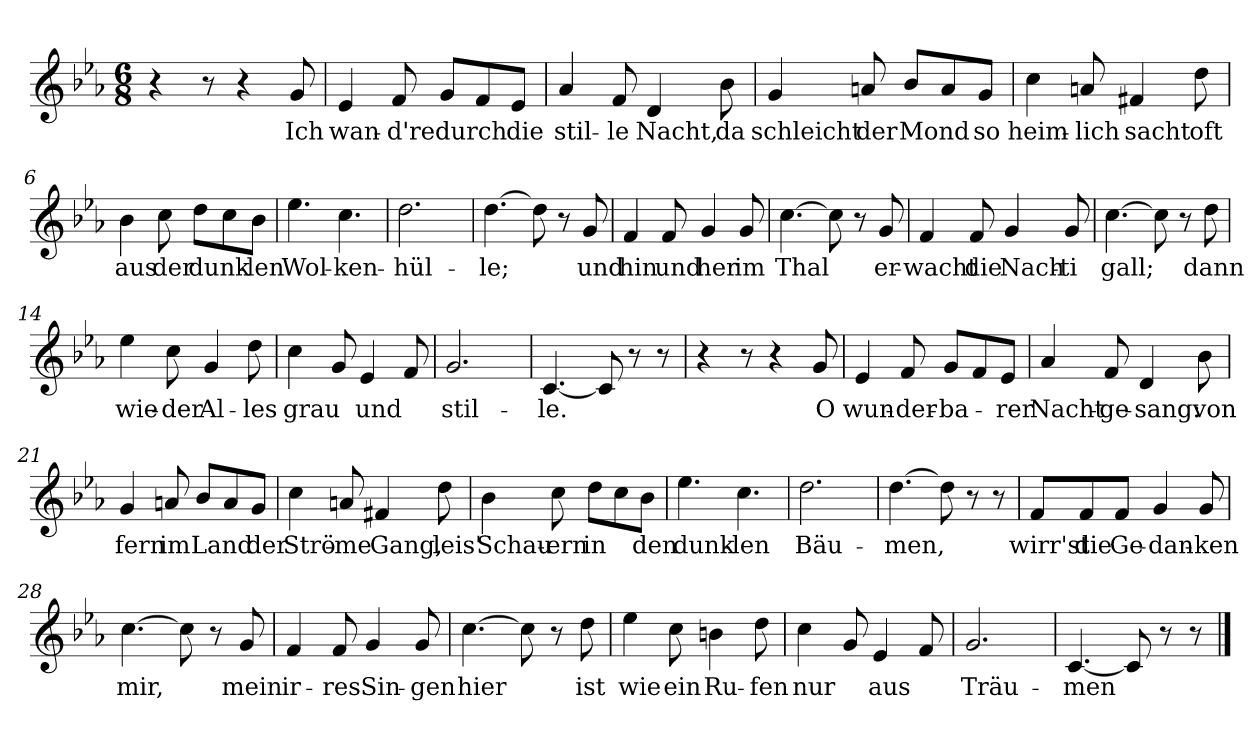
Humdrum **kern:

**kern	**text
*part1	*part1
*staff1	*staff1
*clefG2	*
*k[b-e-a-]	*
*M6/8	*
=1	=1
4r	.
8r	.
4r	.
!	!LO:LY:b
8g/	Ich
=2	=2
!	!LO:LY:b
4e-/	wan-
!	!LO:LY:b
8f/	-d're
!	!LO:LY:b
8g/L	durch
8f/	.
!	!LO:LY:b
8e-/J	die
=3	=3
!	!LO:LY:b
4a-/	stil-
!	!LO:LY:b
8f/	-le
!	!LO:LY:b
4d/	Nacht,
!	!LO:LY:b
8b-\	da
=4	=4
!	!LO:LY:b
4g/	schleicht
!	!LO:LY:b
8an/	der
!	!LO:LY:b
8b-/L	Mond
8a/	.
!	!LO:LY:b
8g/J	so
=5	=5
!	!LO:LY:b
4cc\	heim-
!	!LO:LY:b
8an/	-lich
!	!LO:LY:b
4f#X/	sacht
!	!LO:LY:b
8dd\	oft
=6	=6
!	!LO:LY:b
4b-\	aus
!	!LO:LY:b
8cc\	der
!	!LO:LY:b
8dd\L	dunk-
8cc\	.
!	!LO:LY:b
8b-\J	-len
!!LO:LB:g=z
=7	=7
!	!LO:LY:b
4.ee-\	Wol-
!	!LO:LY:b
4.cc\	-ken-
=8	=8
!	!LO:LY:b
2.dd\	-hül-
=9	=9
!	!LO:LY:b
[4.dd\	-le;
8dd\]	.
8r	.
!	!LO:LY:b
8g/	und
=10	=10
!	!LO:LY:b
4f/	hin
!	!LO:LY:b
8f/	und
!	!LO:LY:b
4g/	her
!	!LO:LY:b
8g/	im
=11	=11
!	!LO:LY:b
[4.cc\	Thal
8cc\]	.
8r	.
!	!LO:LY:b
8g/	er-
=12	=12
!	!LO:LY:b
4f/	-wacht
!	!LO:LY:b
8f/	die
!	!LO:LY:b
4g/	Nach-
!	!LO:LY:b
8g/	-ti
=13	=13
!	!LO:LY:b
[4.cc\	-gall;
8cc\]	.
8r	.
!	!LO:LY:b
8dd\	dann
=14	=14
!	!LO:LY:b
4ee-\	wie-
!	!LO:LY:b
8cc\	-der
!	!LO:LY:b
4g/	Al-
!	!LO:LY:b
8dd\	-les
!!LO:LB:g=z
=15	=15
!	!LO:LY:b
4cc\	grau
8g/	.
!	!LO:LY:b
4e-/	und
8f/	.
=16	=16
!	!LO:LY:b
2.g/	stil-
=17	=17
!	!LO:LY:b
[4.c/	-le.
8c/]	.
8r	.
8r	.
=18	=18
4r	.
8r	.
4r	.
!	!LO:LY:b
8g/	O
=19	=19
!	!LO:LY:b
4e-/	wun-
!	!LO:LY:b
8f/	-der-
!	!LO:LY:b
8g/L	-ba-
8f/	.
!	!LO:LY:b
8e-/J	-rer
=20	=20
!	!LO:LY:b
4a-/	Nacht-
!	!LO:LY:b
8f/	-ge-
!	!LO:LY:b
4d/	-sang:
!	!LO:LY:b
8b-\	von
=21	=21
!	!LO:LY:b
4g/	fern
!	!LO:LY:b
8an/	im
!	!LO:LY:b
8b-/L	Land
8a/	.
!	!LO:LY:b
8g/J	der
!!LO:LB:g=z
=22	=22
!	!LO:LY:b
4cc\	Strö-
!	!LO:LY:b
8an/	-me
!	!LO:LY:b
4f#X/	Gang,
!	!LO:LY:b
8dd\	leis'
=23	=23
!	!LO:LY:b
4b-\	Schau-
!	!LO:LY:b
8cc\	-ern
!	!LO:LY:b
8dd\L	in
8cc\	.
!	!LO:LY:b
8b-\J	den
=24	=24
!	!LO:LY:b
4.ee-\	dunk-
!	!LO:LY:b
4.cc\	-len
=25	=25
!	!LO:LY:b
2.dd\	Bäu-
=26	=26
!	!LO:LY:b
[4.dd\	-men,
8dd\]	.
8r	.
8r	.
=27	=27
!	!LO:LY:b
8f/L	wirr'st
!	!LO:LY:b
8f/	die
!	!LO:LY:b
8f/J	Ge-
!	!LO:LY:b
4g/	-dan-
!	!LO:LY:b
8g/	-ken
=28	=28
!	!LO:LY:b
[4.cc\	mir,
8cc\]	.
8r	.
!	!LO:LY:b
8g/	mein
!!LO:LB:g=z
=29	=29
!	!LO:LY:b
4f/	ir-
!	!LO:LY:b
8f/	-res
!	!LO:LY:b
4g/	Sin-
!	!LO:LY:b
8g/	-gen
=30	=30
!	!LO:LY:b
[4.cc\	hier
8cc\]	.
8r	.
!	!LO:LY:b
8dd\	ist
=31	=31
!	!LO:LY:b
4ee-\	wie
!	!LO:LY:b
8cc\	ein
!	!LO:LY:b
4bn\	Ru-
!	!LO:LY:b
8dd\	-fen
=32	=32
!	!LO:LY:b
4cc\	nur
8g/	.
!	!LO:LY:b
4e-/	aus
8f/	.
=33	=33
!	!LO:LY:b
2.g/	Träu-
=34	=34
!	!LO:LY:b
[4.c/	-men
8c/]	.
8r	.
8r	.
==	==
*-	*-
